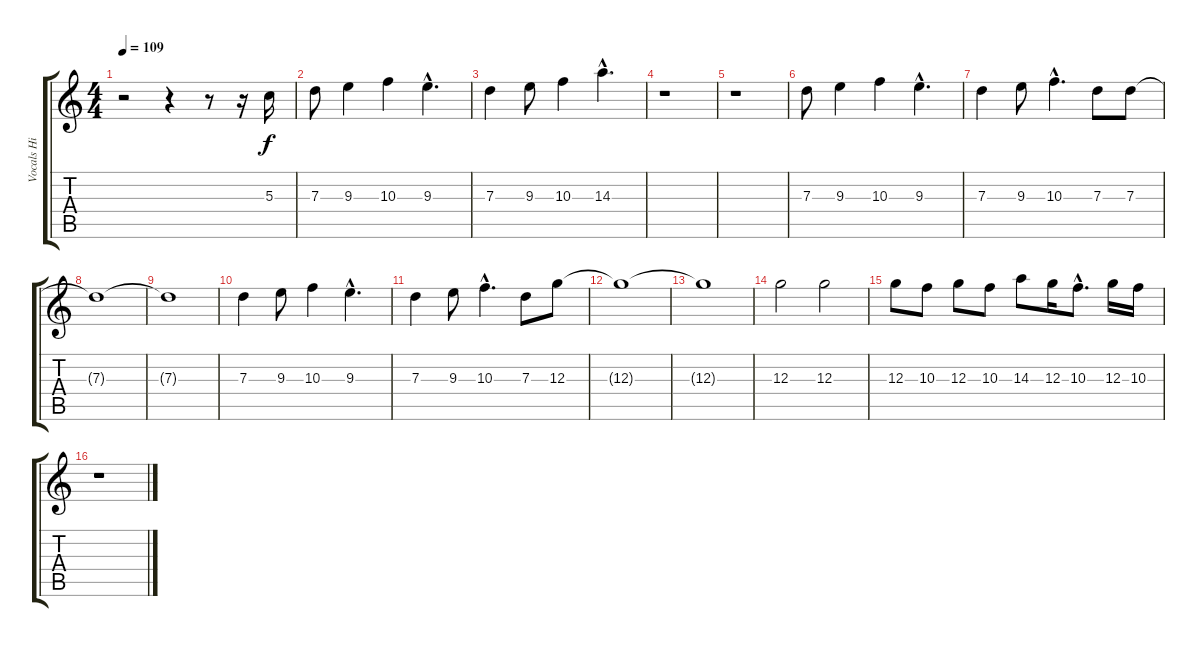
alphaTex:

\track ("Vocals Hi" "Vocals Hi") {instrument distortionguitar}
\staff {score tabs}
\tuning (E4 B3 G3 D3 A2 E2) {hide}
\ts (4 4)
\tempo 109
\clef g2
\ks c
r.2{dy f} r.4 r.8 r.16 5.3.16 |
7.3.8 9.3.4 10.3.4 9.3{hac}.4{d} |
7.3.4 9.3.8 10.3.4 14.3{hac}.4{d} |
r.1 |
r.1 |
7.3.8 9.3.4 10.3.4 9.3{hac}.4{d} |
7.3.4 9.3.8 10.3{hac}.4{d} 7.3.8 7.3.8 |
7.3{t}.1 |
7.3{t}.1 |
7.3.4 9.3.8 10.3.4 9.3{hac}.4{d} |
7.3.4 9.3.8 10.3{hac}.4{d} 7.3.8 12.3.8 |
12.3{t}.1 |
12.3{t}.1 |
12.3.2 12.3.2 |
12.3.8 10.3.8 12.3.8 10.3.8 14.3.8 12.3.16 10.3{hac}.8{d} 12.3.16 10.3.16 |
r.1
